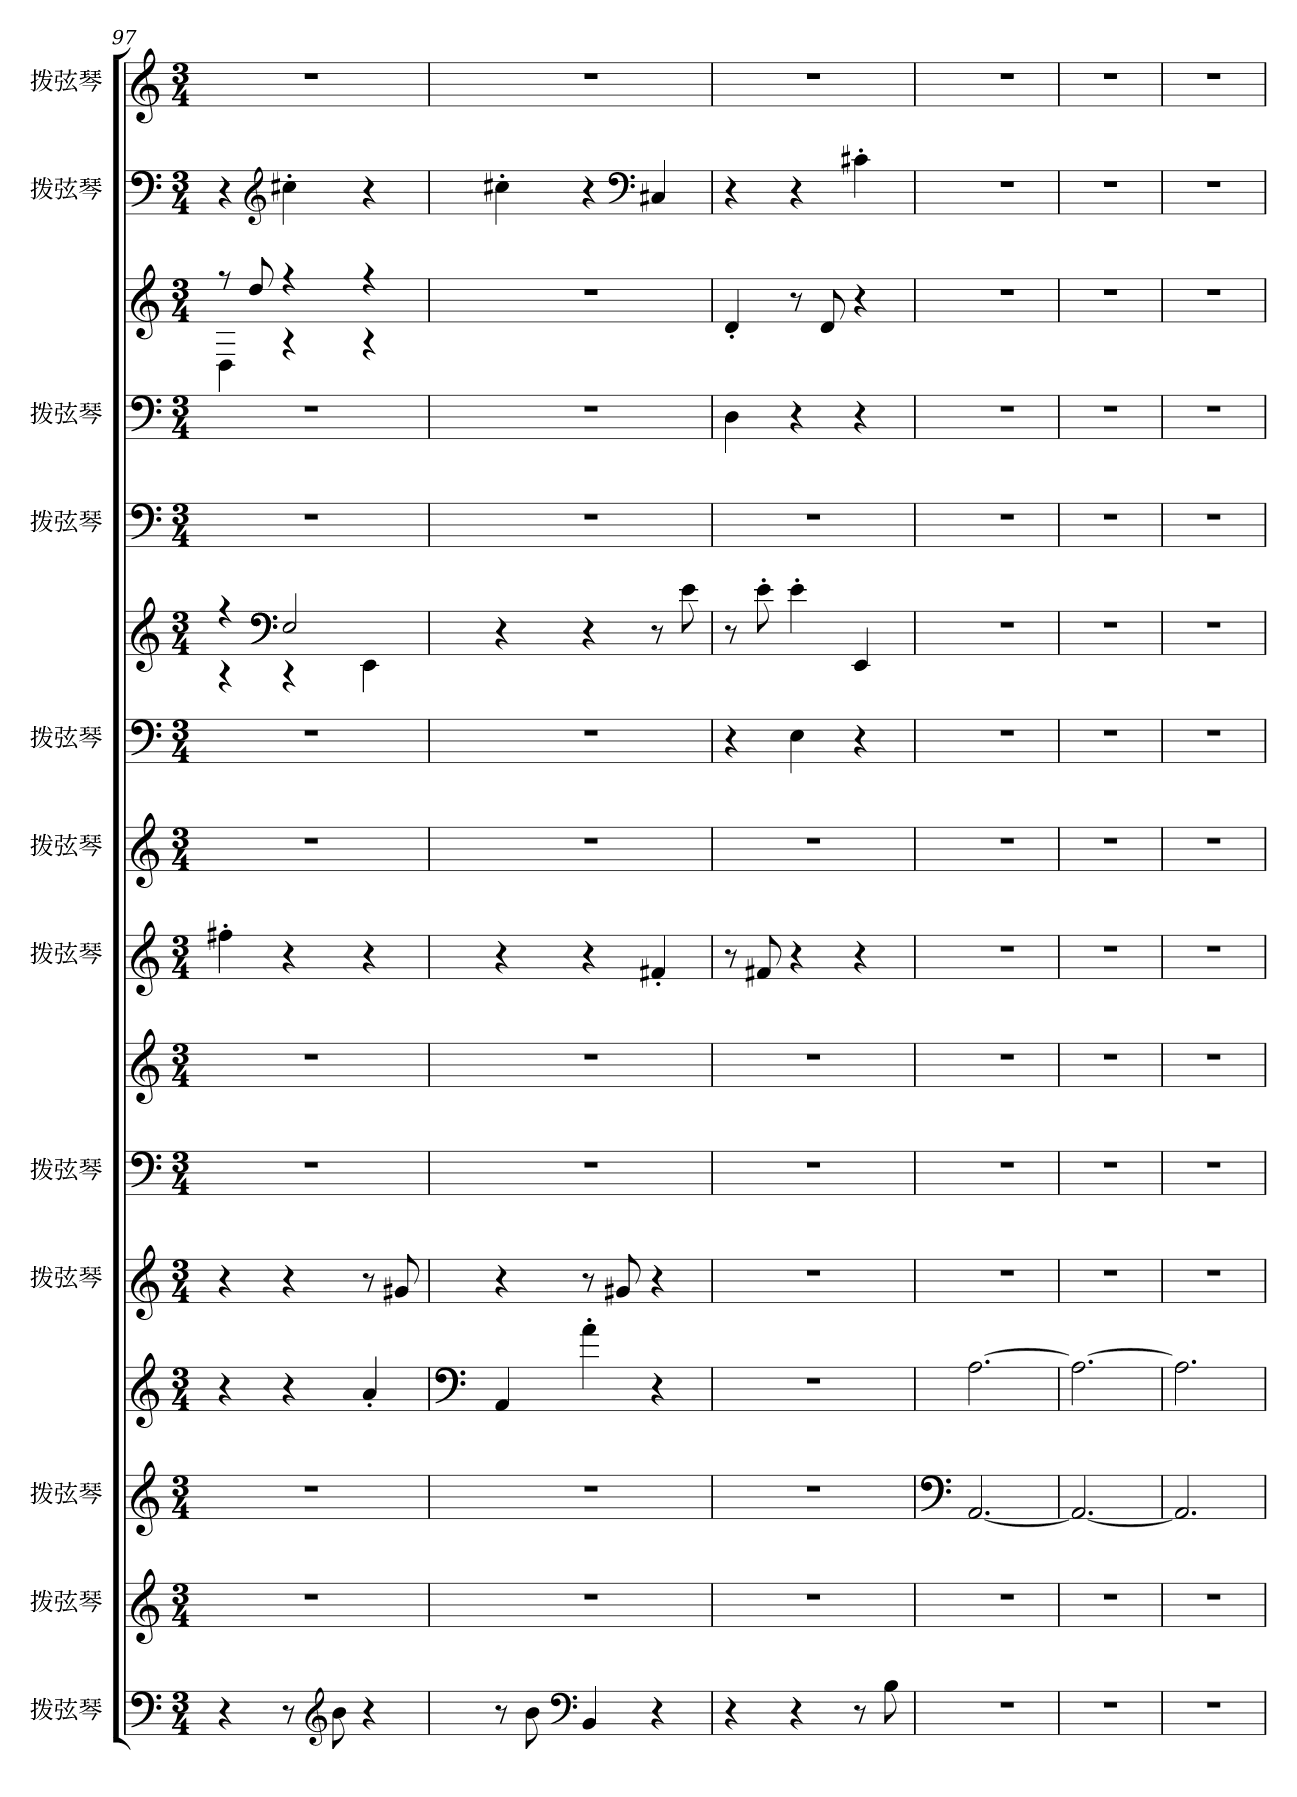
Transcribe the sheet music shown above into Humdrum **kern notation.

**kern	**kern	**kern	**kern	**kern	**kern	**kern	**kern	**kern	**kern	**kern	**kern	**kern	**kern	**kern	**kern
*part12	*part11	*part10	*part10	*part9	*part8	*part8	*part7	*part6	*part5	*part5	*part4	*part3	*part3	*part2	*part1
*staff16	*staff15	*staff14	*staff13	*staff12	*staff11	*staff10	*staff9	*staff8	*staff7	*staff6	*staff5	*staff4	*staff3	*staff2	*staff1
*I"拨弦琴	*I"拨弦琴	*I"拨弦琴	*	*I"拨弦琴	*I"拨弦琴	*	*I"拨弦琴	*I"拨弦琴	*I"拨弦琴	*	*I"拨弦琴	*I"拨弦琴	*	*I"拨弦琴	*I"拨弦琴
*clefF4	*clefG2	*clefG2	*clefG2	*clefG2	*clefF4	*clefG2	*clefG2	*clefG2	*clefF4	*clefG2	*clefF4	*clefF4	*clefG2	*clefF4	*clefG2
*k[]	*k[]	*k[]	*k[]	*k[]	*k[]	*k[]	*k[]	*k[]	*k[]	*k[]	*k[]	*k[]	*k[]	*k[]	*k[]
*M3/4	*M3/4	*M3/4	*M3/4	*M3/4	*M3/4	*M3/4	*M3/4	*M3/4	*M3/4	*M3/4	*M3/4	*M3/4	*M3/4	*M3/4	*M3/4
=97	=97	=97	=97	=97	=97	=97	=97	=97	=97	=97	=97	=97	=97	=97	=97
*	*	*	*	*	*	*	*	*	*	*^	*	*	*^	*	*
4r	2.r	2.r	4r	4r	2.r	2.r	4ff#X'\	2.r	2.r	4r	4r	2.r	2.r	8r	4D\	4r	2.r
.	.	.	.	.	.	.	.	.	.	.	.	.	.	8dd/	.	.	.
*	*	*	*	*	*	*	*	*	*	*clefF4	*	*	*	*	*	*clefG2	*
8r	.	.	4r	4r	.	.	4r	.	.	2E/	4r	.	.	4r	4r	4cc#X'\	.
*clefG2	*	*	*	*	*	*	*	*	*	*	*	*	*	*	*	*	*
8b\	.	.	.	.	.	.	.	.	.	.	.	.	.	.	.	.	.
4r	.	.	4a'/	8r	.	.	4r	.	.	.	4EE\	.	.	4r	4r	4r	.
.	.	.	.	8g#X/	.	.	.	.	.	.	.	.	.	.	.	.	.
*	*	*	*	*	*	*	*	*	*	*v	*v	*	*	*v	*v	*	*
=98	=98	=98	=98	=98	=98	=98	=98	=98	=98	=98	=98	=98	=98	=98	=98
*	*	*	*clefF4	*	*	*	*	*	*	*	*	*	*	*	*
8r	2.r	2.r	4AA/	4r	2.r	2.r	4r	2.r	2.r	4r	2.r	2.r	2.r	4cc#X'\	2.r
8b\	.	.	.	.	.	.	.	.	.	.	.	.	.	.	.
*clefF4	*	*	*	*	*	*	*	*	*	*	*	*	*	*	*
4BB/	.	.	4a'\	8r	.	.	4r	.	.	4r	.	.	.	4r	.
.	.	.	.	8g#X/	.	.	.	.	.	.	.	.	.	.	.
*	*	*	*	*	*	*	*	*	*	*	*	*	*	*clefF4	*
4r	.	.	4r	4r	.	.	4f#X'/	.	.	8r	.	.	.	4C#X/	.
.	.	.	.	.	.	.	.	.	.	8e\	.	.	.	.	.
=99	=99	=99	=99	=99	=99	=99	=99	=99	=99	=99	=99	=99	=99	=99	=99
4r	2.r	2.r	2.r	2.r	2.r	2.r	8r	2.r	4r	8r	2.r	4D\	4d'/	4r	2.r
.	.	.	.	.	.	.	8f#X/	.	.	8e'\	.	.	.	.	.
4r	.	.	.	.	.	.	4r	.	4E\	4e'\	.	4r	8r	4r	.
.	.	.	.	.	.	.	.	.	.	.	.	.	8d/	.	.
8r	.	.	.	.	.	.	4r	.	4r	4EE/	.	4r	4r	4c#X'\	.
8B\	.	.	.	.	.	.	.	.	.	.	.	.	.	.	.
!!LO:PB:g=z
=100	=100	=100	=100	=100	=100	=100	=100	=100	=100	=100	=100	=100	=100	=100	=100
*	*	*clefF4	*	*	*	*	*	*	*	*	*	*	*	*	*
2.r	2.r	[2.AA/	[2.A\	2.r	2.r	2.r	2.r	2.r	2.r	2.r	2.r	2.r	2.r	2.r	2.r
=101	=101	=101	=101	=101	=101	=101	=101	=101	=101	=101	=101	=101	=101	=101	=101
2.r	2.r	2.AA/_	2.A\_	2.r	2.r	2.r	2.r	2.r	2.r	2.r	2.r	2.r	2.r	2.r	2.r
=102	=102	=102	=102	=102	=102	=102	=102	=102	=102	=102	=102	=102	=102	=102	=102
2.r	2.r	2.AA/]	2.A\]	2.r	2.r	2.r	2.r	2.r	2.r	2.r	2.r	2.r	2.r	2.r	2.r
=	=	=	=	=	=	=	=	=	=	=	=	=	=	=	=
*-	*-	*-	*-	*-	*-	*-	*-	*-	*-	*-	*-	*-	*-	*-	*-
